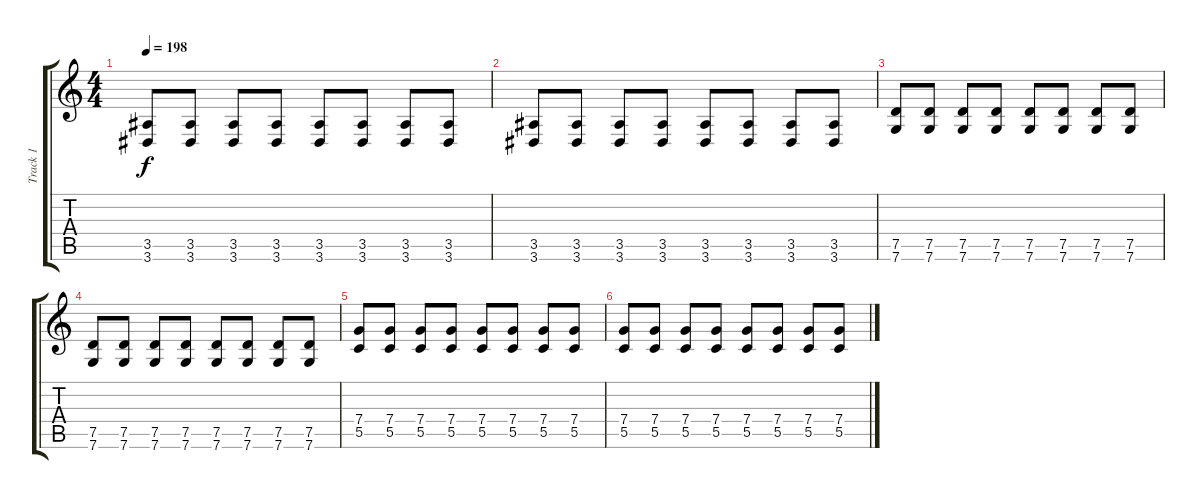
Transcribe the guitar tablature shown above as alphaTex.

\track ("Track 1" "Track 1") {instrument distortionguitar}
\staff {score tabs}
\tuning (D4 A3 F3 C3 G2 C2) {hide}
\ts (4 4)
\tempo 198
\clef g2
\ks c
(3.5 3.6).8{dy f} (3.5 3.6).8 (3.5 3.6).8 (3.5 3.6).8 (3.5 3.6).8 (3.5 3.6).8 (3.5 3.6).8 (3.5 3.6).8 |
(3.5 3.6).8 (3.5 3.6).8 (3.5 3.6).8 (3.5 3.6).8 (3.5 3.6).8 (3.5 3.6).8 (3.5 3.6).8 (3.5 3.6).8 |
(7.5 7.6).8 (7.5 7.6).8 (7.5 7.6).8 (7.5 7.6).8 (7.5 7.6).8 (7.5 7.6).8 (7.5 7.6).8 (7.5 7.6).8 |
(7.5 7.6).8 (7.5 7.6).8 (7.5 7.6).8 (7.5 7.6).8 (7.5 7.6).8 (7.5 7.6).8 (7.5 7.6).8 (7.5 7.6).8 |
(7.4 5.5).8 (7.4 5.5).8 (7.4 5.5).8 (7.4 5.5).8 (7.4 5.5).8 (7.4 5.5).8 (7.4 5.5).8 (7.4 5.5).8 |
(7.4 5.5).8 (7.4 5.5).8 (7.4 5.5).8 (7.4 5.5).8 (7.4 5.5).8 (7.4 5.5).8 (7.4 5.5).8 (7.4 5.5).8
